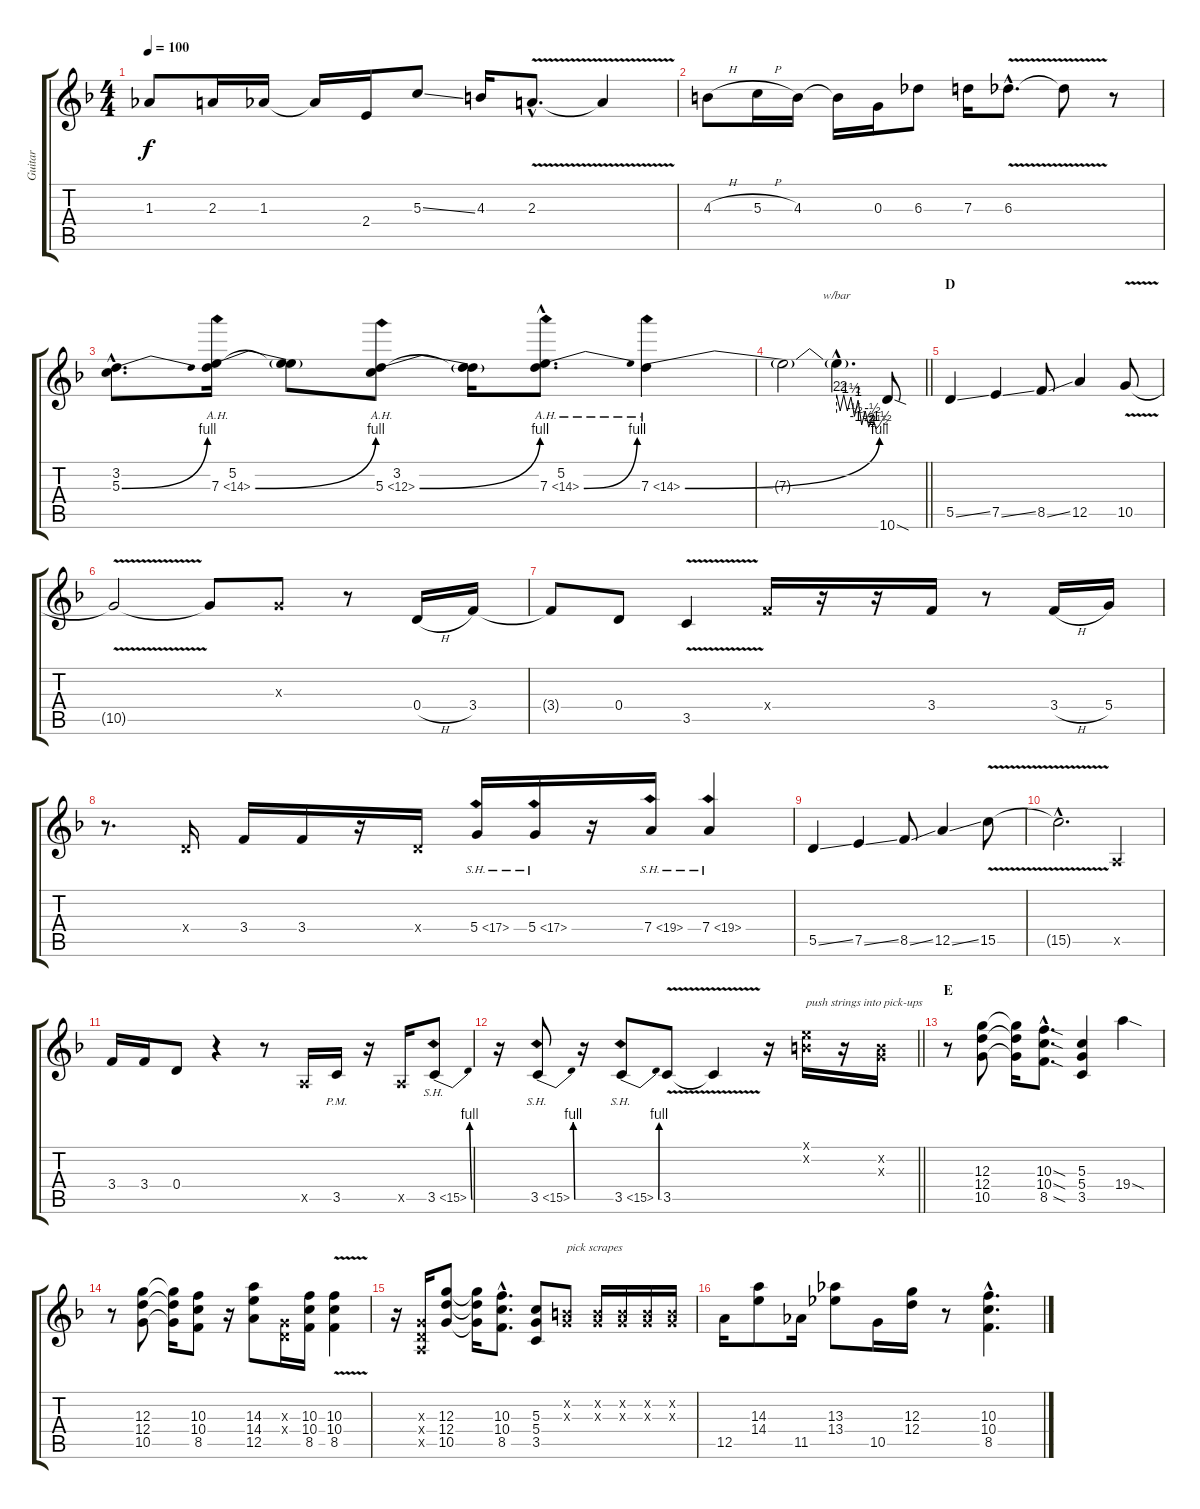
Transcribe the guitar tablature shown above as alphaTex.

\track ("Guitar" "Guitar") {instrument distortionguitar}
\staff {score tabs}
\tuning (E4 B3 G3 D3 A2 E2) {hide}
\ts (4 4)
\tempo 100
\clef g2
\ks f
1.3.8{dy f} 2.3.16 1.3.16 1.3{t}.16 2.4.16 5.3{ss}.8 4.3.16 2.3{v hac}.8{d} 2.3{t}.4 |
4.3{h}.8 5.3{h}.16 4.3.16 4.3{t}.16 0.3.16 6.3.8 7.3.16 6.3{v hac}.8{d} 6.3{t}.8 r.8 |
(3.2{hac} 5.3{be (bend 0 0 60 4) hac}).8{d} (5.2 7.3{be (bend 0 0 60 4) ah 7}).16 (5.2{t} 7.3{t}).8 (3.2 5.3{be (bend 0 0 60 4) ah 7}).8 (3.2{t} 5.3{t}).16 (5.2{hac} 7.3{be (bend 0 0 60 4) ah 7 hac}).8{d} 7.3{be (bend 0 0 60 4) ah 7}.4 |
\barLineRight lightlight
7.3{t}.2 7.3{hac t}.4{d tbe (custom default 0 8 5 0 10 8 15 0 20 6 25 -2 30 4 35 -6 40 0 45 -8 50 -2 55 -10 60 -6)} 10.6{sod}.8 |
\section ("" "D")
5.5{ss}.4 7.5{ss}.4 8.5{ss}.8 12.5.4 10.5{v}.8 |
10.5{t}.2 10.5{t}.8 0.3{x}.8 r.8 0.4{h}.16 3.4.16 |
3.4{t}.8 0.4.8 3.5{v}.4 3.4{x}.16 r.16 r.16 3.4.16 r.8 3.4{h}.16 5.4.16 |
r.8{d} 0.4{x}.16 3.4.16 3.4.16 r.16 0.4{x}.16 5.4{sh 12}.16 5.4{sh 12}.16 r.16 7.4{sh 12}.16 7.4{sh 12}.4 |
5.5{ss}.4 7.5{ss}.4 8.5{ss}.8 12.5{ss}.4 15.5{v}.8 |
15.5{hac t}.2{d} 0.5{x}.4 |
3.4.16 3.4.16 0.4.8 r.4 r.8 0.5{x}.16 3.5{pm}.16 r.16 0.5{x}.16 3.5{be (bend 0 0 60 4) sh 12}.8 |
\barLineRight lightlight
r.16 3.5{be (bend 0 0 60 4) sh 12}.8 r.16 3.5{be (bend 0 0 60 4) sh 12}.8 3.5{v}.8 3.5{t}.4 r.16 (0.1{x} 0.2{x}).16{txt "push strings into pick-ups"} r.16 (0.2{x} 0.3{x}).16 |
\section ("" "E")
r.8 (12.3 12.4 10.5).8 (12.3{t} 12.4{t} 10.5{t}).16 (10.3{sod hac} 10.4{sod hac} 8.5{sod hac}).8{d} (5.3 5.4 3.5).4 19.4{sod}.4 |
r.8 (12.3 12.4 10.5).8 (12.3{t} 12.4{t} 10.5{t}).16 (10.3 10.4 8.5).8 r.16 (14.3 14.4 12.5).8 (0.3{x} 0.4{x}).16 (10.3 10.4 8.5).16 (10.3{v} 10.4{v} 8.5).4 |
r.16 (0.3{x} 0.4{x} 0.5{x}).16 (12.3 12.4 10.5).8 (12.3{t} 12.4{t} 10.5{t}).16 (10.3{hac} 10.4{hac} 8.5{hac}).8{d} (5.3 5.4 3.5).8 (0.2{x} 0.3{x}).8{txt "pick scrapes"} (0.2{x} 0.3{x}).16 (0.2{x} 0.3{x}).16 (0.2{x} 0.3{x}).16 (0.2{x} 0.3{x}).16 |
12.5.16 (14.3 14.4).8 11.5.16 (13.3 13.4).8 10.5.16 (12.3 12.4).16 r.8 (10.3{hac} 10.4{hac} 8.5{hac}).4{d}
